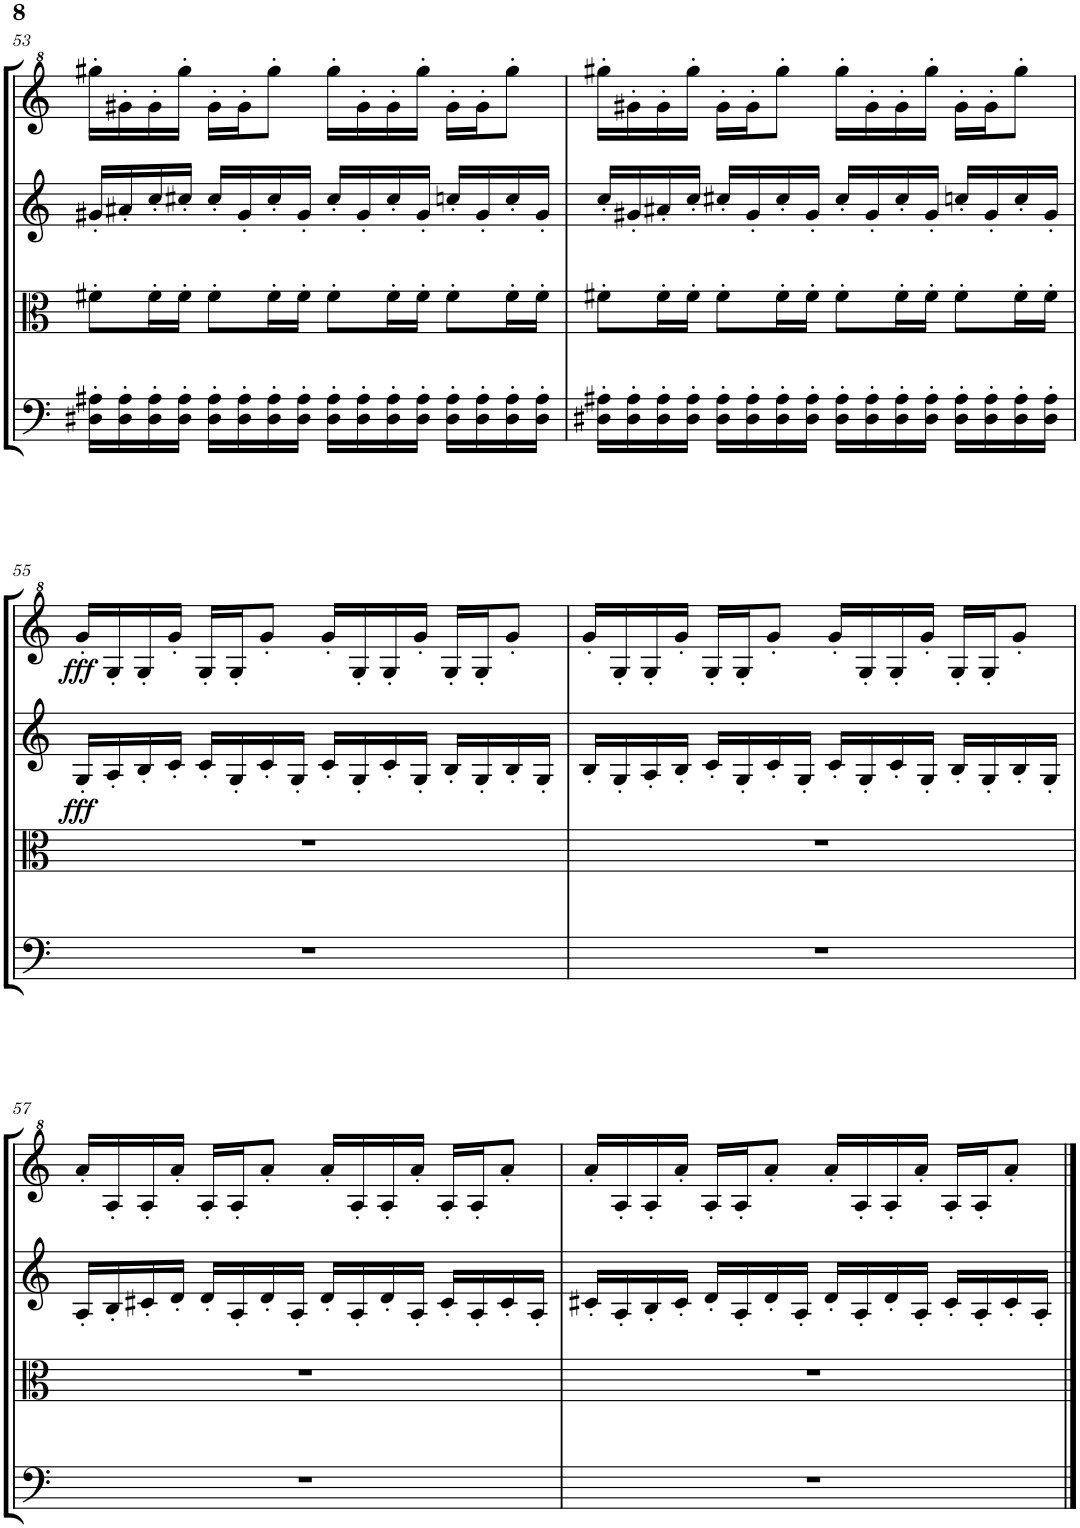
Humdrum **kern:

**kern	**kern	**kern	**dynam	**kern	**dynam
*part4	*part3	*part2	*part2	*part1	*part1
*staff4	*staff3	*staff2	*staff2	*staff1	*staff1
*I"Violoncello	*I"Viola	*I"Violin II	*	*I"Violin I	*
*I'Vc	*I'Vla	*I'Vln	*	*I'Vln	*
!!LO:PB:g=z
*clefF4	*clefC3	*clefG2	*	*clefG^2	*
*k[]	*k[]	*k[]	*	*k[]	*
*M4/4	*M4/4	*M4/4	*	*M4/4	*
=53	=53	=53	=53	=53	=53
16D#X\' 16A#X\'LL	8f#X'\L	16g#X'/LL	.	16ggg#X'\LL	.
16D#\' 16A#\'	.	16a#X'/	.	16gg#X'\	.
16D#\' 16A#\'	16f#'\L	16cc'/	.	16gg#'\	.
16D#\' 16A#\'JJ	16f#'\JJ	16cc#X'/JJ	.	16ggg#'\JJ	.
16D#\' 16A#\'LL	8f#'\L	16cc#'/LL	.	16gg#'\LL	.
16D#\' 16A#\'	.	16g#'/	.	16gg#'\J	.
16D#\' 16A#\'	16f#'\L	16cc#'/	.	8ggg#'\J	.
16D#\' 16A#\'JJ	16f#'\JJ	16g#'/JJ	.	.	.
16D#\' 16A#\'LL	8f#'\L	16cc#'/LL	.	16ggg#'\LL	.
16D#\' 16A#\'	.	16g#'/	.	16gg#'\	.
16D#\' 16A#\'	16f#'\L	16cc#'/	.	16gg#'\	.
16D#\' 16A#\'JJ	16f#'\JJ	16g#'/JJ	.	16ggg#'\JJ	.
16D#\' 16A#\'LL	8f#'\L	16ccn'/LL	.	16gg#'\LL	.
16D#\' 16A#\'	.	16g#'/	.	16gg#'\J	.
16D#\' 16A#\'	16f#'\L	16cc'/	.	8ggg#'\J	.
16D#\' 16A#\'JJ	16f#'\JJ	16g#'/JJ	.	.	.
=54	=54	=54	=54	=54	=54
16D#X\' 16A#X\'LL	8f#X'\L	16cc'/LL	.	16ggg#X'\LL	.
16D#\' 16A#\'	.	16g#X'/	.	16gg#X'\	.
16D#\' 16A#\'	16f#'\L	16a#X'/	.	16gg#'\	.
16D#\' 16A#\'JJ	16f#'\JJ	16cc'/JJ	.	16ggg#'\JJ	.
16D#\' 16A#\'LL	8f#'\L	16cc#X'/LL	.	16gg#'\LL	.
16D#\' 16A#\'	.	16g#'/	.	16gg#'\J	.
16D#\' 16A#\'	16f#'\L	16cc#'/	.	8ggg#'\J	.
16D#\' 16A#\'JJ	16f#'\JJ	16g#'/JJ	.	.	.
16D#\' 16A#\'LL	8f#'\L	16cc#'/LL	.	16ggg#'\LL	.
16D#\' 16A#\'	.	16g#'/	.	16gg#'\	.
16D#\' 16A#\'	16f#'\L	16cc#'/	.	16gg#'\	.
16D#\' 16A#\'JJ	16f#'\JJ	16g#'/JJ	.	16ggg#'\JJ	.
16D#\' 16A#\'LL	8f#'\L	16ccn'/LL	.	16gg#'\LL	.
16D#\' 16A#\'	.	16g#'/	.	16gg#'\J	.
16D#\' 16A#\'	16f#'\L	16cc'/	.	8ggg#'\J	.
16D#\' 16A#\'JJ	16f#'\JJ	16g#'/JJ	.	.	.
!!LO:LB:g=z
=55	=55	=55	=55	=55	=55
!	!	!	!LO:DY:b	!	!LO:DY:b
1r	1r	16G'/LL	fff	16gg'/LL	fff
.	.	16A'/	.	16g'/	.
.	.	16B'/	.	16g'/	.
.	.	16c'/JJ	.	16gg'/JJ	.
.	.	16c'/LL	.	16g'/LL	.
.	.	16G'/	.	16g'/J	.
.	.	16c'/	.	8gg'/J	.
.	.	16G'/JJ	.	.	.
.	.	16c'/LL	.	16gg'/LL	.
.	.	16G'/	.	16g'/	.
.	.	16c'/	.	16g'/	.
.	.	16G'/JJ	.	16gg'/JJ	.
.	.	16B'/LL	.	16g'/LL	.
.	.	16G'/	.	16g'/J	.
.	.	16B'/	.	8gg'/J	.
.	.	16G'/JJ	.	.	.
=56	=56	=56	=56	=56	=56
1r	1r	16B'/LL	.	16gg'/LL	.
.	.	16G'/	.	16g'/	.
.	.	16A'/	.	16g'/	.
.	.	16B'/JJ	.	16gg'/JJ	.
.	.	16c'/LL	.	16g'/LL	.
.	.	16G'/	.	16g'/J	.
.	.	16c'/	.	8gg'/J	.
.	.	16G'/JJ	.	.	.
.	.	16c'/LL	.	16gg'/LL	.
.	.	16G'/	.	16g'/	.
.	.	16c'/	.	16g'/	.
.	.	16G'/JJ	.	16gg'/JJ	.
.	.	16B'/LL	.	16g'/LL	.
.	.	16G'/	.	16g'/J	.
.	.	16B'/	.	8gg'/J	.
.	.	16G'/JJ	.	.	.
!!LO:LB:g=z
=57	=57	=57	=57	=57	=57
1r	1r	16A'/LL	.	16aa'/LL	.
.	.	16B'/	.	16a'/	.
.	.	16c#X'/	.	16a'/	.
.	.	16d'/JJ	.	16aa'/JJ	.
.	.	16d'/LL	.	16a'/LL	.
.	.	16A'/	.	16a'/J	.
.	.	16d'/	.	8aa'/J	.
.	.	16A'/JJ	.	.	.
.	.	16d'/LL	.	16aa'/LL	.
.	.	16A'/	.	16a'/	.
.	.	16d'/	.	16a'/	.
.	.	16A'/JJ	.	16aa'/JJ	.
.	.	16c#'/LL	.	16a'/LL	.
.	.	16A'/	.	16a'/J	.
.	.	16c#'/	.	8aa'/J	.
.	.	16A'/JJ	.	.	.
=58	=58	=58	=58	=58	=58
1r	1r	16c#X'/LL	.	16aa'/LL	.
.	.	16A'/	.	16a'/	.
.	.	16B'/	.	16a'/	.
.	.	16c#'/JJ	.	16aa'/JJ	.
.	.	16d'/LL	.	16a'/LL	.
.	.	16A'/	.	16a'/J	.
.	.	16d'/	.	8aa'/J	.
.	.	16A'/JJ	.	.	.
.	.	16d'/LL	.	16aa'/LL	.
.	.	16A'/	.	16a'/	.
.	.	16d'/	.	16a'/	.
.	.	16A'/JJ	.	16aa'/JJ	.
.	.	16c#'/LL	.	16a'/LL	.
.	.	16A'/	.	16a'/J	.
.	.	16c#'/	.	8aa'/J	.
.	.	16A'/JJ	.	.	.
==	==	==	==	==	==
*-	*-	*-	*-	*-	*-
